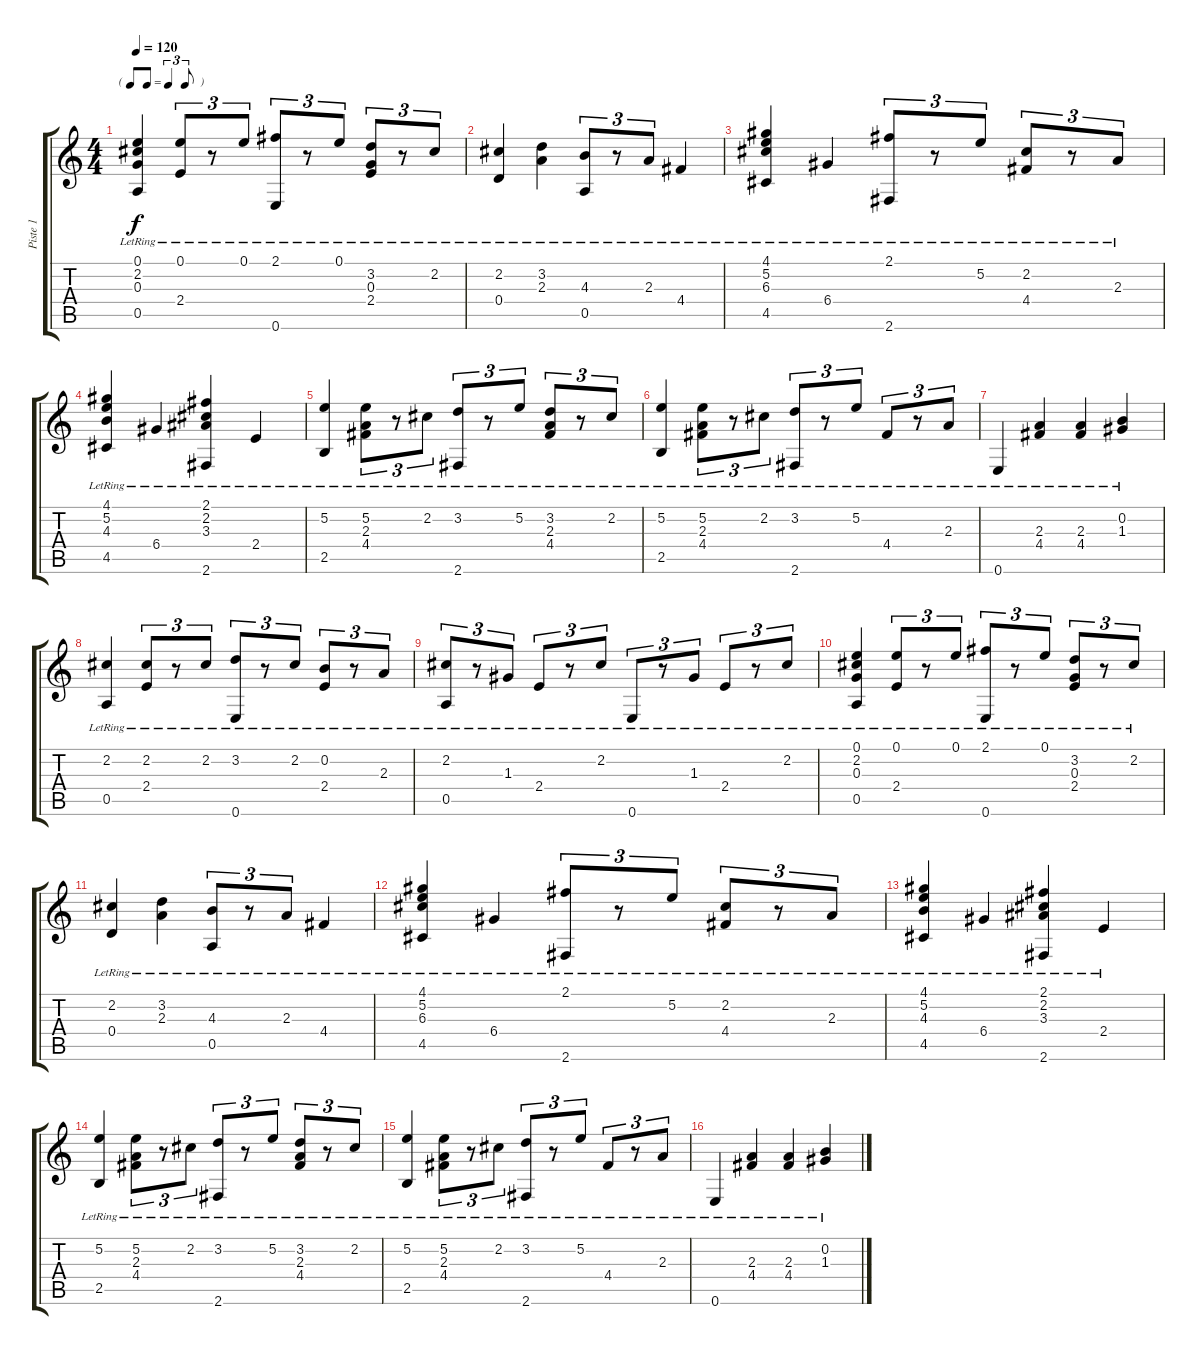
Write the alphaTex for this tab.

\track ("Piste 1" "Piste 1") {instrument acousticguitarnylon}
\staff {score tabs}
\tuning (E4 B3 G3 D3 A2 E2) {hide}
\ts (4 4)
\tf triplet8th
\tempo 120
\clef g2
\ks c
(0.1{lr} 2.2{lr} 0.3{lr} 0.5{lr}).4{dy f} (0.1{lr} 2.4{lr}).8{tu (3 2)} r.8{tu (3 2)} 0.1{lr}.8{tu (3 2)} (2.1{lr} 0.6{lr}).8{tu (3 2)} r.8{tu (3 2)} 0.1{lr}.8{tu (3 2)} (3.2{lr} 0.3{lr} 2.4{lr}).8{tu (3 2)} r.8{tu (3 2)} 2.2{lr}.8{tu (3 2)} |
(2.2{lr} 0.4{lr}).4 (3.2{lr} 2.3{lr}).4 (4.3{lr} 0.5{lr}).8{tu (3 2)} r.8{tu (3 2)} 2.3{lr}.8{tu (3 2)} 4.4{lr}.4 |
(4.1{lr} 5.2{lr} 6.3{lr} 4.5{lr}).4 6.4{lr}.4 (2.1{lr} 2.6{lr}).8{tu (3 2)} r.8{tu (3 2)} 5.2{lr}.8{tu (3 2)} (2.2{lr} 4.4{lr}).8{tu (3 2)} r.8{tu (3 2)} 2.3{lr}.8{tu (3 2)} |
(4.1{lr} 5.2{lr} 4.3{lr} 4.5{lr}).4 6.4{lr}.4 (2.1{lr} 2.2{lr} 3.3{lr} 2.6{lr}).4 2.4{lr}.4 |
(5.2{lr} 2.5{lr}).4 (5.2{lr} 2.3{lr} 4.4{lr}).8{tu (3 2)} r.8{tu (3 2)} 2.2{lr}.8{tu (3 2)} (3.2{lr} 2.6{lr}).8{tu (3 2)} r.8{tu (3 2)} 5.2{lr}.8{tu (3 2)} (3.2{lr} 2.3{lr} 4.4{lr}).8{tu (3 2)} r.8{tu (3 2)} 2.2{lr}.8{tu (3 2)} |
(5.2{lr} 2.5{lr}).4 (5.2{lr} 2.3{lr} 4.4{lr}).8{tu (3 2)} r.8{tu (3 2)} 2.2{lr}.8{tu (3 2)} (3.2{lr} 2.6{lr}).8{tu (3 2)} r.8{tu (3 2)} 5.2{lr}.8{tu (3 2)} 4.4{lr}.8{tu (3 2)} r.8{tu (3 2)} 2.3{lr}.8{tu (3 2)} |
0.6{lr}.4 (2.3{lr} 4.4{lr}).4 (2.3{lr} 4.4{lr}).4 (0.2{lr} 1.3{lr}).4 |
(2.2{lr} 0.5{lr}).4 (2.2{lr} 2.4{lr}).8{tu (3 2)} r.8{tu (3 2)} 2.2{lr}.8{tu (3 2)} (3.2{lr} 0.6{lr}).8{tu (3 2)} r.8{tu (3 2)} 2.2{lr}.8{tu (3 2)} (0.2{lr} 2.4{lr}).8{tu (3 2)} r.8{tu (3 2)} 2.3{lr}.8{tu (3 2)} |
(2.2{lr} 0.5{lr}).8{tu (3 2)} r.8{tu (3 2)} 1.3{lr}.8{tu (3 2)} 2.4{lr}.8{tu (3 2)} r.8{tu (3 2)} 2.2{lr}.8{tu (3 2)} 0.6{lr}.8{tu (3 2)} r.8{tu (3 2)} 1.3{lr}.8{tu (3 2)} 2.4{lr}.8{tu (3 2)} r.8{tu (3 2)} 2.2{lr}.8{tu (3 2)} |
(0.1{lr} 2.2{lr} 0.3{lr} 0.5{lr}).4 (0.1{lr} 2.4{lr}).8{tu (3 2)} r.8{tu (3 2)} 0.1{lr}.8{tu (3 2)} (2.1{lr} 0.6{lr}).8{tu (3 2)} r.8{tu (3 2)} 0.1{lr}.8{tu (3 2)} (3.2{lr} 0.3{lr} 2.4{lr}).8{tu (3 2)} r.8{tu (3 2)} 2.2{lr}.8{tu (3 2)} |
(2.2{lr} 0.4{lr}).4 (3.2{lr} 2.3{lr}).4 (4.3{lr} 0.5{lr}).8{tu (3 2)} r.8{tu (3 2)} 2.3{lr}.8{tu (3 2)} 4.4{lr}.4 |
(4.1{lr} 5.2{lr} 6.3{lr} 4.5{lr}).4 6.4{lr}.4 (2.1{lr} 2.6{lr}).8{tu (3 2)} r.8{tu (3 2)} 5.2{lr}.8{tu (3 2)} (2.2{lr} 4.4{lr}).8{tu (3 2)} r.8{tu (3 2)} 2.3{lr}.8{tu (3 2)} |
(4.1{lr} 5.2{lr} 4.3{lr} 4.5{lr}).4 6.4{lr}.4 (2.1{lr} 2.2{lr} 3.3{lr} 2.6{lr}).4 2.4{lr}.4 |
(5.2{lr} 2.5{lr}).4 (5.2{lr} 2.3{lr} 4.4{lr}).8{tu (3 2)} r.8{tu (3 2)} 2.2{lr}.8{tu (3 2)} (3.2{lr} 2.6{lr}).8{tu (3 2)} r.8{tu (3 2)} 5.2{lr}.8{tu (3 2)} (3.2{lr} 2.3{lr} 4.4{lr}).8{tu (3 2)} r.8{tu (3 2)} 2.2{lr}.8{tu (3 2)} |
(5.2{lr} 2.5{lr}).4 (5.2{lr} 2.3{lr} 4.4{lr}).8{tu (3 2)} r.8{tu (3 2)} 2.2{lr}.8{tu (3 2)} (3.2{lr} 2.6{lr}).8{tu (3 2)} r.8{tu (3 2)} 5.2{lr}.8{tu (3 2)} 4.4{lr}.8{tu (3 2)} r.8{tu (3 2)} 2.3{lr}.8{tu (3 2)} |
0.6{lr}.4 (2.3{lr} 4.4{lr}).4 (2.3{lr} 4.4{lr}).4 (0.2{lr} 1.3{lr}).4
